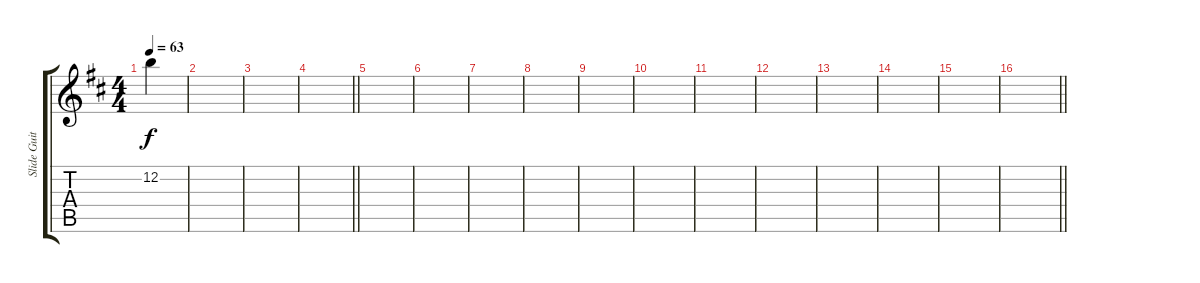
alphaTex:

\track ("Slide Guitar 1" "Slide Guit") {instrument electricguitarjazz}
\staff {score tabs}
\tuning (E4 B3 G3 D3 A2 E2) {hide}
\ts (4 4)
\tempo 63
\clef g2
\ks d
12.2.4{dy f} |
|
|
\barLineRight lightlight
|
|
|
|
|
|
|
|
|
|
|
|
\barLineRight lightlight
